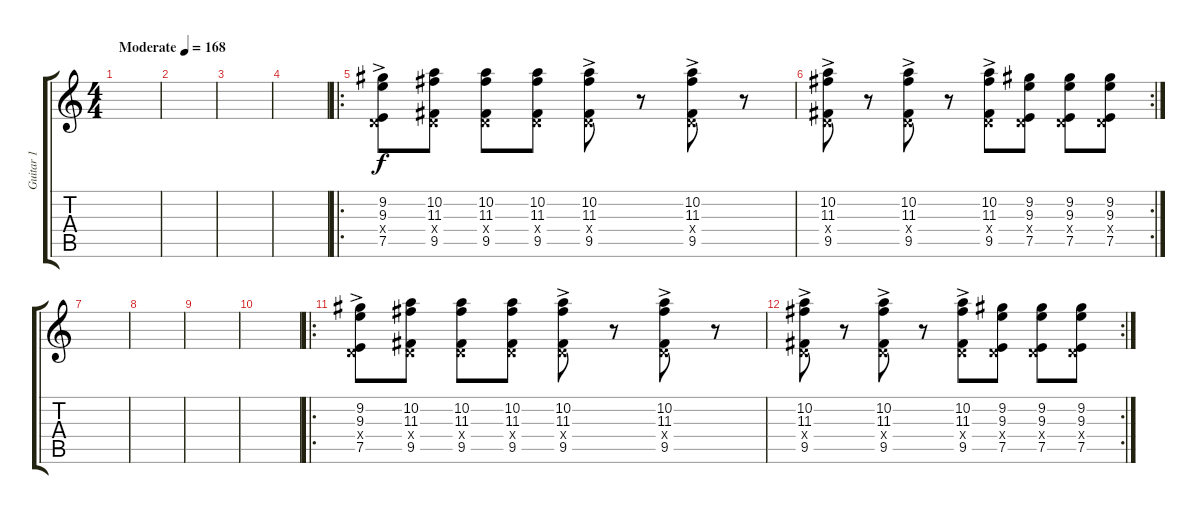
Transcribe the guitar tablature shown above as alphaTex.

\track ("Guitar 1" "Guitar 1") {instrument overdrivenguitar}
\staff {score tabs}
\tuning (E4 B3 G3 D3 A2 D2) {hide}
\ts (4 4)
\tempo (168 "Moderate")
\clef g2
\ks c
|
|
|
|
\ro
(9.2{ac} 9.3{ac} 0.4{ac x} 7.5{ac}).8{instrument distortionguitar} (10.2 11.3 0.4{x} 9.5).8 (10.2 11.3 0.4{x} 9.5).8 (10.2 11.3 0.4{x} 9.5).8 (10.2{ac} 11.3{ac} 0.4{ac x} 9.5{ac}).8 r.8 (10.2{ac} 11.3{ac} 0.4{ac x} 9.5{ac}).8 r.8 |
\rc 2
(10.2{ac} 11.3{ac} 0.4{ac x} 9.5{ac}).8 r.8 (10.2{ac} 11.3{ac} 0.4{ac x} 9.5{ac}).8 r.8 (10.2{ac} 11.3{ac} 0.4{ac x} 9.5{ac}).8 (9.2 9.3 0.4{x} 7.5).8 (9.2 9.3 0.4{x} 7.5).8 (9.2 9.3 0.4{x} 7.5).8 |
|
|
|
|
\ro
(9.2{ac} 9.3{ac} 0.4{ac x} 7.5{ac}).8{instrument distortionguitar} (10.2 11.3 0.4{x} 9.5).8 (10.2 11.3 0.4{x} 9.5).8 (10.2 11.3 0.4{x} 9.5).8 (10.2{ac} 11.3{ac} 0.4{ac x} 9.5{ac}).8 r.8 (10.2{ac} 11.3{ac} 0.4{ac x} 9.5{ac}).8 r.8 |
\rc 2
(10.2{ac} 11.3{ac} 0.4{ac x} 9.5{ac}).8 r.8 (10.2{ac} 11.3{ac} 0.4{ac x} 9.5{ac}).8 r.8 (10.2{ac} 11.3{ac} 0.4{ac x} 9.5{ac}).8 (9.2 9.3 0.4{x} 7.5).8 (9.2 9.3 0.4{x} 7.5).8 (9.2 9.3 0.4{x} 7.5).8
